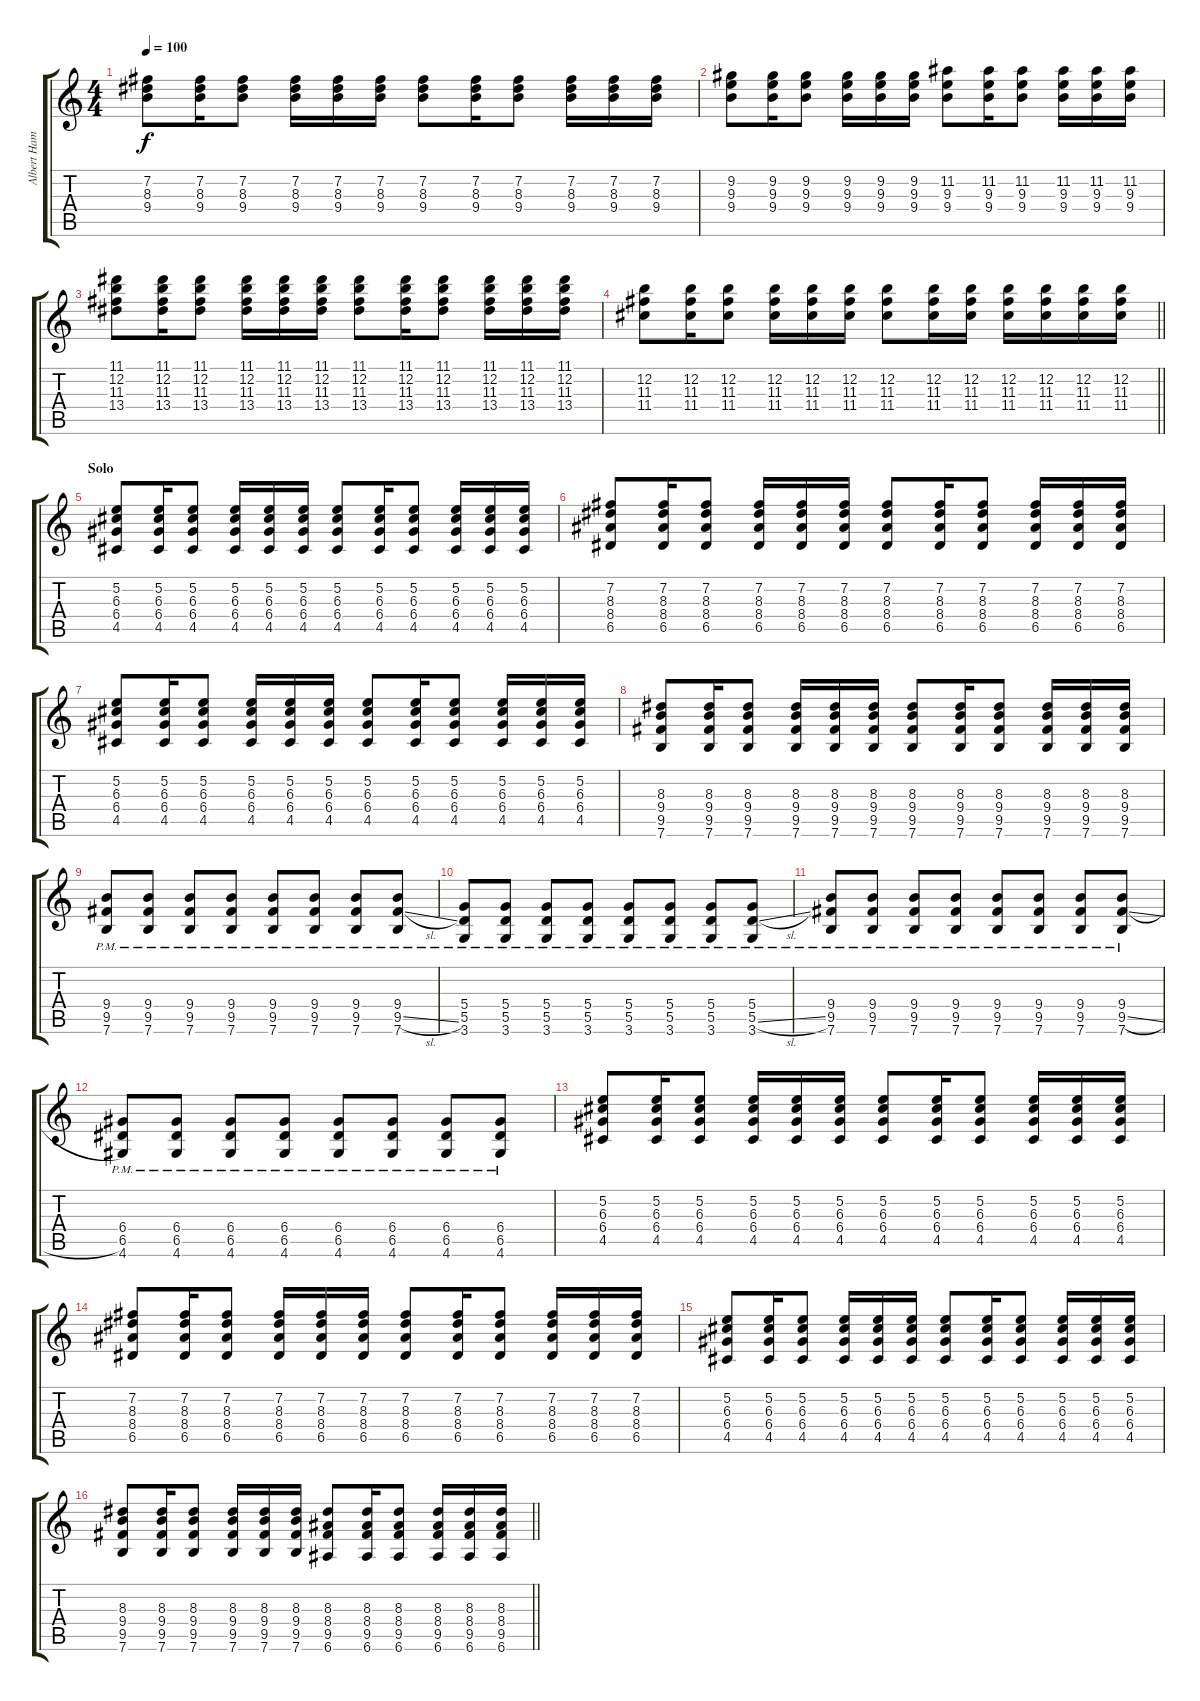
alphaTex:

\track ("Albert Hammond Jr." "Albert Ham") {instrument overdrivenguitar}
\staff {score tabs}
\tuning (E4 B3 G3 D3 A2 E2) {hide}
\ts (4 4)
\tempo 100
\clef g2
\ks c
(7.2 8.3 9.4).8{dy f} (7.2 8.3 9.4).16 (7.2 8.3 9.4).8 (7.2 8.3 9.4).16 (7.2 8.3 9.4).16 (7.2 8.3 9.4).16 (7.2 8.3 9.4).8 (7.2 8.3 9.4).16 (7.2 8.3 9.4).8 (7.2 8.3 9.4).16 (7.2 8.3 9.4).16 (7.2 8.3 9.4).16 |
(9.2 9.3 9.4).8 (9.2 9.3 9.4).16 (9.2 9.3 9.4).8 (9.2 9.3 9.4).16 (9.2 9.3 9.4).16 (9.2 9.3 9.4).16 (11.2 9.3 9.4).8 (11.2 9.3 9.4).16 (11.2 9.3 9.4).8 (11.2 9.3 9.4).16 (11.2 9.3 9.4).16 (11.2 9.3 9.4).16 |
(11.1 12.2 11.3 13.4).8 (11.1 12.2 11.3 13.4).16 (11.1 12.2 11.3 13.4).8 (11.1 12.2 11.3 13.4).16 (11.1 12.2 11.3 13.4).16 (11.1 12.2 11.3 13.4).16 (11.1 12.2 11.3 13.4).8 (11.1 12.2 11.3 13.4).16 (11.1 12.2 11.3 13.4).8 (11.1 12.2 11.3 13.4).16 (11.1 12.2 11.3 13.4).16 (11.1 12.2 11.3 13.4).16 |
\barLineRight lightlight
(12.2 11.3 11.4).8 (12.2 11.3 11.4).16 (12.2 11.3 11.4).8 (12.2 11.3 11.4).16 (12.2 11.3 11.4).16 (12.2 11.3 11.4).16 (12.2 11.3 11.4).8 (12.2 11.3 11.4).16 (12.2 11.3 11.4).16 (12.2 11.3 11.4).16 (12.2 11.3 11.4).16 (12.2 11.3 11.4).16 (12.2 11.3 11.4).16 |
\section ("" "Solo")
(5.2 6.3 6.4 4.5).8 (5.2 6.3 6.4 4.5).16 (5.2 6.3 6.4 4.5).8 (5.2 6.3 6.4 4.5).16 (5.2 6.3 6.4 4.5).16 (5.2 6.3 6.4 4.5).16 (5.2 6.3 6.4 4.5).8 (5.2 6.3 6.4 4.5).16 (5.2 6.3 6.4 4.5).8 (5.2 6.3 6.4 4.5).16 (5.2 6.3 6.4 4.5).16 (5.2 6.3 6.4 4.5).16 |
(7.2 8.3 8.4 6.5).8 (7.2 8.3 8.4 6.5).16 (7.2 8.3 8.4 6.5).8 (7.2 8.3 8.4 6.5).16 (7.2 8.3 8.4 6.5).16 (7.2 8.3 8.4 6.5).16 (7.2 8.3 8.4 6.5).8 (7.2 8.3 8.4 6.5).16 (7.2 8.3 8.4 6.5).8 (7.2 8.3 8.4 6.5).16 (7.2 8.3 8.4 6.5).16 (7.2 8.3 8.4 6.5).16 |
(5.2 6.3 6.4 4.5).8 (5.2 6.3 6.4 4.5).16 (5.2 6.3 6.4 4.5).8 (5.2 6.3 6.4 4.5).16 (5.2 6.3 6.4 4.5).16 (5.2 6.3 6.4 4.5).16 (5.2 6.3 6.4 4.5).8 (5.2 6.3 6.4 4.5).16 (5.2 6.3 6.4 4.5).8 (5.2 6.3 6.4 4.5).16 (5.2 6.3 6.4 4.5).16 (5.2 6.3 6.4 4.5).16 |
(8.3 9.4 9.5 7.6).8 (8.3 9.4 9.5 7.6).16 (8.3 9.4 9.5 7.6).8 (8.3 9.4 9.5 7.6).16 (8.3 9.4 9.5 7.6).16 (8.3 9.4 9.5 7.6).16 (8.3 9.4 9.5 7.6).8 (8.3 9.4 9.5 7.6).16 (8.3 9.4 9.5 7.6).8 (8.3 9.4 9.5 7.6).16 (8.3 9.4 9.5 7.6).16 (8.3 9.4 9.5 7.6).16 |
(9.4{pm} 9.5{pm} 7.6{pm}).8 (9.4{pm} 9.5{pm} 7.6{pm}).8 (9.4{pm} 9.5{pm} 7.6{pm}).8 (9.4{pm} 9.5{pm} 7.6{pm}).8 (9.4{pm} 9.5{pm} 7.6{pm}).8 (9.4{pm} 9.5{pm} 7.6{pm}).8 (9.4{pm} 9.5{pm} 7.6{pm}).8 (9.4{pm} 9.5{sl pm} 7.6{pm}).8 |
(5.4{pm} 5.5{pm} 3.6{pm}).8 (5.4{pm} 5.5{pm} 3.6{pm}).8 (5.4{pm} 5.5{pm} 3.6{pm}).8 (5.4{pm} 5.5{pm} 3.6{pm}).8 (5.4{pm} 5.5{pm} 3.6{pm}).8 (5.4{pm} 5.5{pm} 3.6{pm}).8 (5.4{pm} 5.5{pm} 3.6{pm}).8 (5.4{pm} 5.5{sl pm} 3.6{pm}).8 |
(9.4{pm} 9.5{pm} 7.6{pm}).8 (9.4{pm} 9.5{pm} 7.6{pm}).8 (9.4{pm} 9.5{pm} 7.6{pm}).8 (9.4{pm} 9.5{pm} 7.6{pm}).8 (9.4{pm} 9.5{pm} 7.6{pm}).8 (9.4{pm} 9.5{pm} 7.6{pm}).8 (9.4{pm} 9.5{pm} 7.6{pm}).8 (9.4{pm} 9.5{sl pm} 7.6{pm}).8 |
(6.4{pm} 6.5{pm} 4.6{pm}).8 (6.4{pm} 6.5{pm} 4.6{pm}).8 (6.4{pm} 6.5{pm} 4.6{pm}).8 (6.4{pm} 6.5{pm} 4.6{pm}).8 (6.4{pm} 6.5{pm} 4.6{pm}).8 (6.4{pm} 6.5{pm} 4.6{pm}).8 (6.4{pm} 6.5{pm} 4.6{pm}).8 (6.4{pm} 6.5{pm} 4.6{pm}).8 |
(5.2 6.3 6.4 4.5).8 (5.2 6.3 6.4 4.5).16 (5.2 6.3 6.4 4.5).8 (5.2 6.3 6.4 4.5).16 (5.2 6.3 6.4 4.5).16 (5.2 6.3 6.4 4.5).16 (5.2 6.3 6.4 4.5).8 (5.2 6.3 6.4 4.5).16 (5.2 6.3 6.4 4.5).8 (5.2 6.3 6.4 4.5).16 (5.2 6.3 6.4 4.5).16 (5.2 6.3 6.4 4.5).16 |
(7.2 8.3 8.4 6.5).8 (7.2 8.3 8.4 6.5).16 (7.2 8.3 8.4 6.5).8 (7.2 8.3 8.4 6.5).16 (7.2 8.3 8.4 6.5).16 (7.2 8.3 8.4 6.5).16 (7.2 8.3 8.4 6.5).8 (7.2 8.3 8.4 6.5).16 (7.2 8.3 8.4 6.5).8 (7.2 8.3 8.4 6.5).16 (7.2 8.3 8.4 6.5).16 (7.2 8.3 8.4 6.5).16 |
(5.2 6.3 6.4 4.5).8 (5.2 6.3 6.4 4.5).16 (5.2 6.3 6.4 4.5).8 (5.2 6.3 6.4 4.5).16 (5.2 6.3 6.4 4.5).16 (5.2 6.3 6.4 4.5).16 (5.2 6.3 6.4 4.5).8 (5.2 6.3 6.4 4.5).16 (5.2 6.3 6.4 4.5).8 (5.2 6.3 6.4 4.5).16 (5.2 6.3 6.4 4.5).16 (5.2 6.3 6.4 4.5).16 |
\barLineRight lightlight
(8.3 9.4 9.5 7.6).8 (8.3 9.4 9.5 7.6).16 (8.3 9.4 9.5 7.6).8 (8.3 9.4 9.5 7.6).16 (8.3 9.4 9.5 7.6).16 (8.3 9.4 9.5 7.6).16 (8.3 8.4 9.5 6.6).8 (8.3 8.4 9.5 6.6).16 (8.3 8.4 9.5 6.6).8 (8.3 8.4 9.5 6.6).16 (8.3 8.4 9.5 6.6).16 (8.3 8.4 9.5 6.6).16
